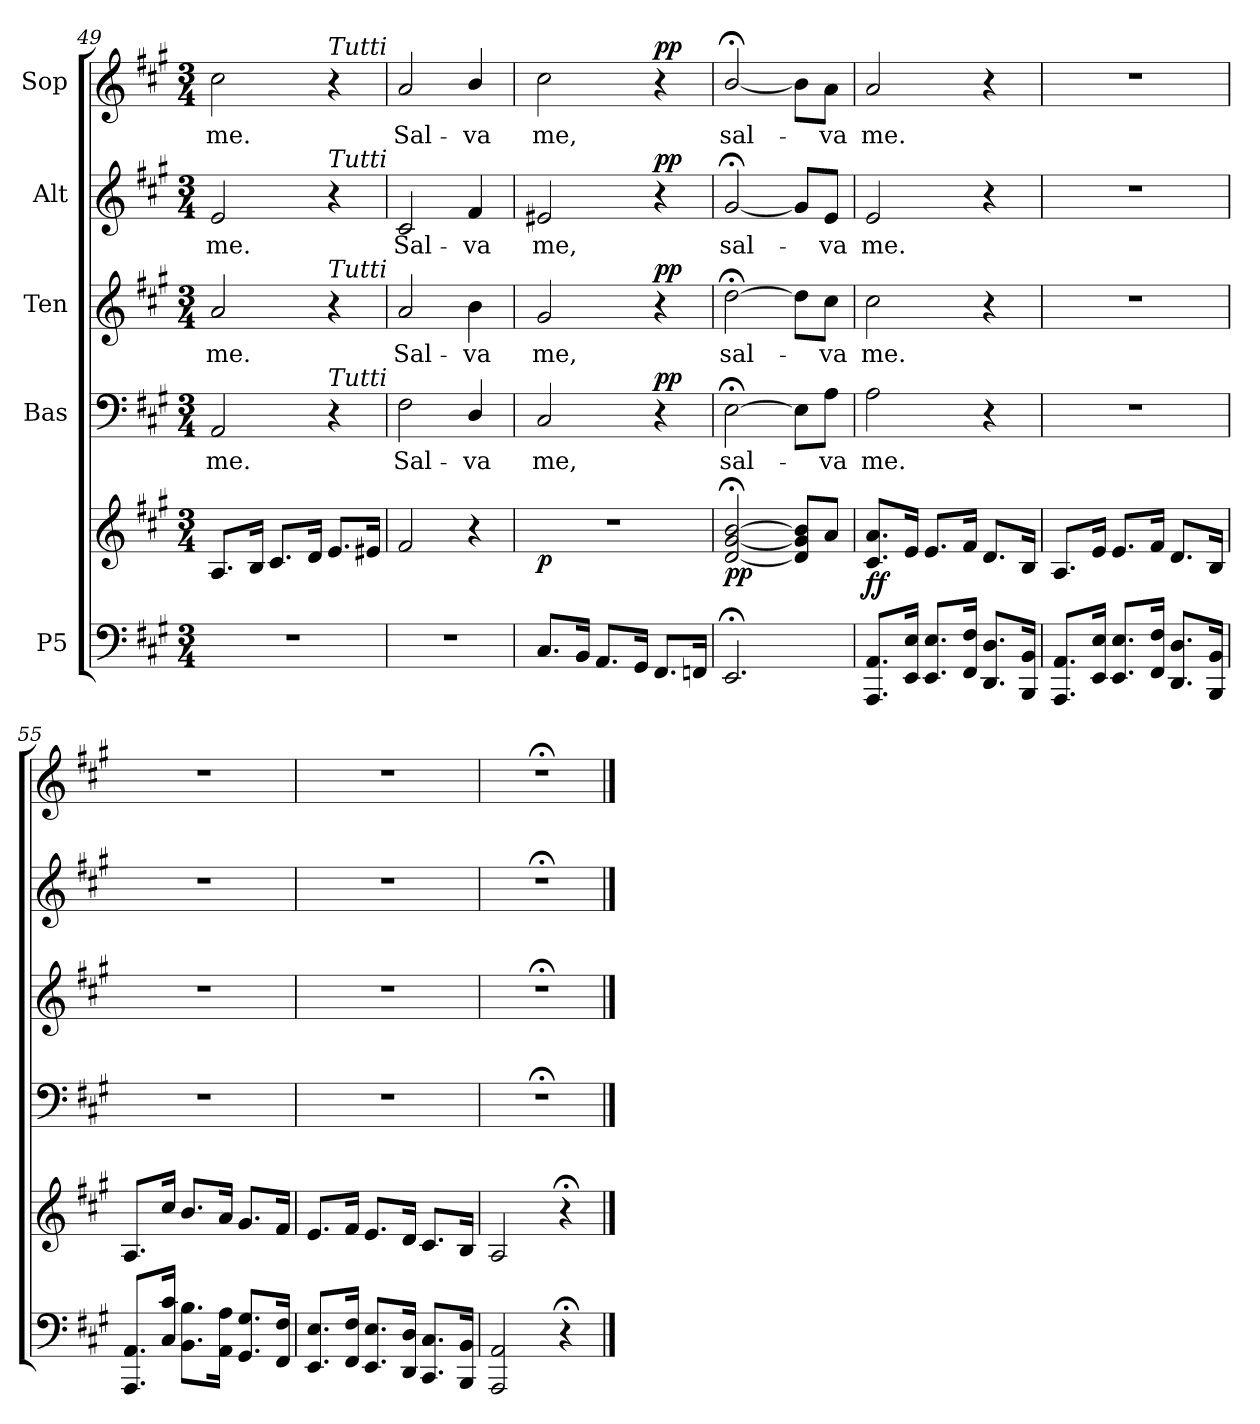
**kern	**kern	**dynam	**kern	**text	**dynam	**kern	**text	**dynam	**kern	**text	**dynam	**kern	**text	**dynam
*part5	*part5	*part5	*part4	*part4	*part4	*part3	*part3	*part3	*part2	*part2	*part2	*part1	*part1	*part1
*staff6	*staff5	*staff5/6	*staff4	*staff4	*staff4	*staff3	*staff3	*staff3	*staff2	*staff2	*staff2	*staff1	*staff1	*staff1
*I"P5	*	*	*I"Bas	*	*	*I"Ten	*	*	*I"Alt	*	*	*I"Sop	*	*
*clefF4	*clefG2	*	*clefF4	*	*	*clefG2	*	*	*clefG2	*	*	*clefG2	*	*
*	*	*	*	*	*	*ITrd7c12	*	*	*	*	*	*	*	*
*k[f#c#g#]	*k[f#c#g#]	*	*k[f#c#g#]	*	*	*k[f#c#g#]	*	*	*k[f#c#g#]	*	*	*k[f#c#g#]	*	*
*A:	*A:	*	*A:	*	*	*A:	*	*	*A:	*	*	*A:	*	*
*M3/4	*M3/4	*	*M3/4	*	*	*M3/4	*	*	*M3/4	*	*	*M3/4	*	*
=49	=49	=49	=49	=49	=49	=49	=49	=49	=49	=49	=49	=49	=49	=49
!	!	!	!	!LO:LY:b	!	!	!LO:LY:b	!	!	!LO:LY:b	!	!	!LO:LY:b	!
2.r	8.A/L	.	2AA/	me.	.	2A/	me.	.	2e/	me.	.	2cc#\	me.	.
.	16B/Jk	.	.	.	.	.	.	.	.	.	.	.	.	.
.	8.c#/L	.	.	.	.	.	.	.	.	.	.	.	.	.
.	16d/Jk	.	.	.	.	.	.	.	.	.	.	.	.	.
!	!	!	!	!	!	!	!	!	!	!	!	!LO:TX:a:i:t=Tutti	!	!
!	!	!	!	!	!	!	!	!	!LO:TX:a:i:t=Tutti	!	!	!	!	!
!	!	!	!	!	!	!LO:TX:a:i:t=Tutti	!	!	!	!	!	!	!	!
!	!	!	!LO:TX:a:i:t=Tutti	!	!	!	!	!	!	!	!	!	!	!
.	8.e/L	.	4r	.	.	4r	.	.	4r	.	.	4r	.	.
.	16e#X/Jk	.	.	.	.	.	.	.	.	.	.	.	.	.
=50	=50	=50	=50	=50	=50	=50	=50	=50	=50	=50	=50	=50	=50	=50
!	!	!	!	!LO:LY:b	!	!	!LO:LY:b	!	!	!LO:LY:b	!	!	!LO:LY:b	!
2.r	2f#/	.	2F#\	Sal-	.	2A/	Sal-	.	2c#/	Sal-	.	2a/	Sal-	.
!	!	!	!	!LO:LY:b	!	!	!LO:LY:b	!	!	!LO:LY:b	!	!	!LO:LY:b	!
.	4r	.	4D/	-va	.	4B\	-va	.	4f#/	-va	.	4b/	-va	.
=51	=51	=51	=51	=51	=51	=51	=51	=51	=51	=51	=51	=51	=51	=51
!	!	!LO:DY:b	!	!LO:LY:b	!	!	!LO:LY:b	!	!	!LO:LY:b	!	!	!LO:LY:b	!
8.C#/L	2.r	p	2C#/	me,	.	2G#/	me,	.	2e#X/	me,	.	2cc#\	me,	.
16BB/Jk	.	.	.	.	.	.	.	.	.	.	.	.	.	.
8.AA/L	.	.	.	.	.	.	.	.	.	.	.	.	.	.
16GG#/Jk	.	.	.	.	.	.	.	.	.	.	.	.	.	.
!	!	!	!	!	!LO:DY:a	!	!	!LO:DY:a	!	!	!LO:DY:a	!	!	!LO:DY:a
8.FF#/L	.	.	4r	.	pp	4r	.	pp	4r	.	pp	4r	.	pp
16FFn/Jk	.	.	.	.	.	.	.	.	.	.	.	.	.	.
=52	=52	=52	=52	=52	=52	=52	=52	=52	=52	=52	=52	=52	=52	=52
!	!	!LO:DY:b	!	!LO:LY:b	!	!	!LO:LY:b	!	!	!LO:LY:b	!	!	!LO:LY:b	!
2.EE;</	[2d/;< [2g#/;< [2b/;<	pp	[2E;<\	sal-	.	[2d;<\	sal-	.	[2g#;</	sal-	.	[2b;</	sal-	.
.	8d/] 8g#/] 8b/]L	.	8E\L]	.	.	8d\L]	.	.	8g#/L]	.	.	8b\L]	.	.
!	!	!	!	!LO:LY:b	!	!	!LO:LY:b	!	!	!LO:LY:b	!	!	!LO:LY:b	!
.	8a/J	.	8A\J	-va	.	8c#\J	-va	.	8e/J	-va	.	8a\J	-va	.
=53	=53	=53	=53	=53	=53	=53	=53	=53	=53	=53	=53	=53	=53	=53
!	!	!LO:DY:b	!	!LO:LY:b	!	!	!LO:LY:b	!	!	!LO:LY:b	!	!	!LO:LY:b	!
8.AAA/ 8.AA/L	8.c#/ 8.a/L	ff	2A\	me.	.	2c#\	me.	.	2e/	me.	.	2a/	me.	.
16EE/ 16E/Jk	16e/Jk	.	.	.	.	.	.	.	.	.	.	.	.	.
8.EE/ 8.E/L	8.e/L	.	.	.	.	.	.	.	.	.	.	.	.	.
16FF#/ 16F#/Jk	16f#/Jk	.	.	.	.	.	.	.	.	.	.	.	.	.
8.DD/ 8.D/L	8.d/L	.	4r	.	.	4r	.	.	4r	.	.	4r	.	.
16BBB/ 16BB/Jk	16B/Jk	.	.	.	.	.	.	.	.	.	.	.	.	.
=54	=54	=54	=54	=54	=54	=54	=54	=54	=54	=54	=54	=54	=54	=54
8.AAA/ 8.AA/L	8.A/L	.	2.r	.	.	2.r	.	.	2.r	.	.	2.r	.	.
16EE/ 16E/Jk	16e/Jk	.	.	.	.	.	.	.	.	.	.	.	.	.
8.EE/ 8.E/L	8.e/L	.	.	.	.	.	.	.	.	.	.	.	.	.
16FF#/ 16F#/Jk	16f#/Jk	.	.	.	.	.	.	.	.	.	.	.	.	.
8.DD/ 8.D/L	8.d/L	.	.	.	.	.	.	.	.	.	.	.	.	.
16BBB/ 16BB/Jk	16B/Jk	.	.	.	.	.	.	.	.	.	.	.	.	.
=55	=55	=55	=55	=55	=55	=55	=55	=55	=55	=55	=55	=55	=55	=55
8.AAA/ 8.AA/L	8.A/L	.	2.r	.	.	2.r	.	.	2.r	.	.	2.r	.	.
16C#/ 16c#/Jk	16cc#/Jk	.	.	.	.	.	.	.	.	.	.	.	.	.
8.BB\ 8.B\L	8.b/L	.	.	.	.	.	.	.	.	.	.	.	.	.
16AA\ 16A\Jk	16a/Jk	.	.	.	.	.	.	.	.	.	.	.	.	.
8.GG#/ 8.G#/L	8.g#/L	.	.	.	.	.	.	.	.	.	.	.	.	.
16FF#/ 16F#/Jk	16f#/Jk	.	.	.	.	.	.	.	.	.	.	.	.	.
=56	=56	=56	=56	=56	=56	=56	=56	=56	=56	=56	=56	=56	=56	=56
8.EE/ 8.E/L	8.e/L	.	2.r	.	.	2.r	.	.	2.r	.	.	2.r	.	.
16FF#/ 16F#/Jk	16f#/Jk	.	.	.	.	.	.	.	.	.	.	.	.	.
8.EE/ 8.E/L	8.e/L	.	.	.	.	.	.	.	.	.	.	.	.	.
16DD/ 16D/Jk	16d/Jk	.	.	.	.	.	.	.	.	.	.	.	.	.
8.CC#/ 8.C#/L	8.c#/L	.	.	.	.	.	.	.	.	.	.	.	.	.
16BBB/ 16BB/Jk	16B/Jk	.	.	.	.	.	.	.	.	.	.	.	.	.
=57	=57	=57	=57	=57	=57	=57	=57	=57	=57	=57	=57	=57	=57	=57
2AAA/ 2AA/	2A/	.	2.r;<	.	.	2.r;<	.	.	2.r;<	.	.	2.r;<	.	.
4r;<	4r;<	.	.	.	.	.	.	.	.	.	.	.	.	.
==	==	==	==	==	==	==	==	==	==	==	==	==	==	==
*-	*-	*-	*-	*-	*-	*-	*-	*-	*-	*-	*-	*-	*-	*-
